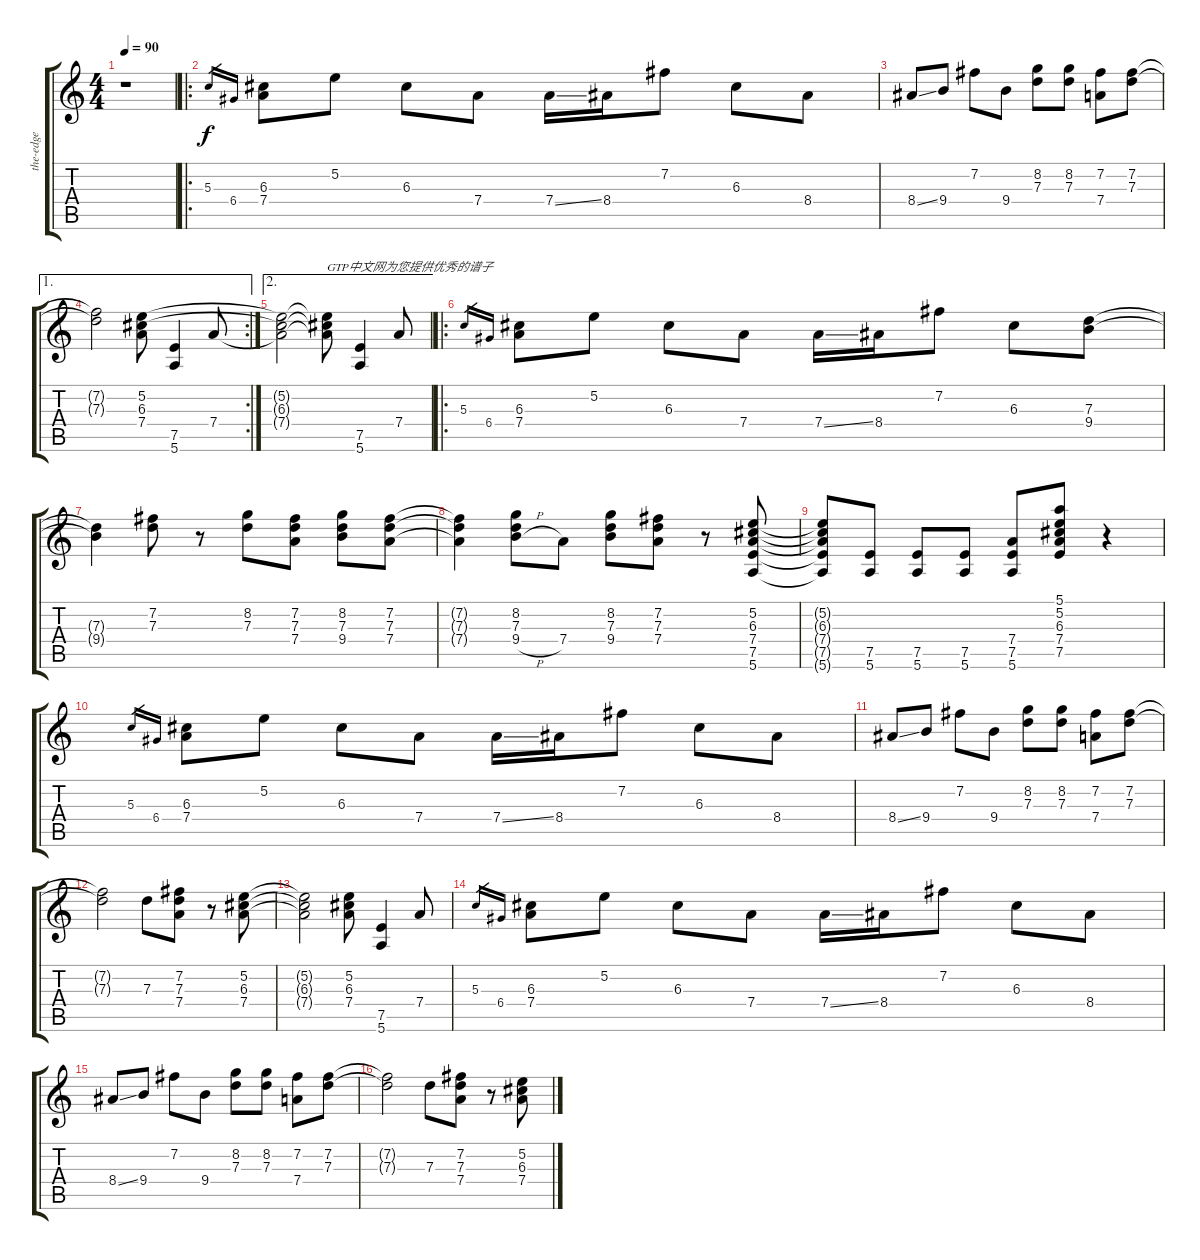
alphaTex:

\track ("the-edge" "the-edge") {instrument electricguitarjazz}
\staff {score tabs}
\tuning (E4 B3 G3 D3 A2 E2) {hide}
\ts (4 4)
\tempo 90
\clef g2
\ks c
r.1{dy f instrument electricguitarjazz} |
\ro
5.3.16{gr} 6.4.16{gr} (6.3 7.4).8 5.2.8 6.3.8 7.4.8 7.4{ss}.16 8.4.16 7.2.8 6.3.8 8.4.8 |
8.4{ss}.8 9.4.8 7.2.8 9.4.8 (8.2 7.3).8 (8.2 7.3).8 (7.2 7.4).8 (7.2 7.3).8 |
\ae 1
\rc 2
(7.2{t} 7.3{t}).2 (5.2 6.3 7.4).8 (7.5 5.6).4 7.4.8 |
\ae 2
(5.2{t} 6.3{t} 7.4{t}).2 (5.2{t} 6.3{t} 7.4{t}).8{txt "GTP中文网为您提供优秀的谱子"} (7.5 5.6).4 7.4.8 |
\ro
5.3.16{gr} 6.4.16{gr} (6.3 7.4).8 5.2.8 6.3.8 7.4.8 7.4{ss}.16 8.4.16 7.2.8 6.3.8 (7.3 9.4).8 |
(7.3{t} 9.4{t}).4 (7.2 7.3).8 r.8 (8.2 7.3).8 (7.2 7.3 7.4).8 (8.2 7.3 9.4).8 (7.2 7.3 7.4).8 |
(7.2{t} 7.3{t} 7.4{t}).4 (8.2 7.3 9.4{h}).8 7.4.8 (8.2 7.3 9.4).8 (7.2 7.3 7.4).8 r.8 (5.2 6.3 7.4 7.5 5.6).8 |
(5.2{t} 6.3{t} 7.4{t} 7.5{t} 5.6{t}).8 (7.5 5.6).8 (7.5 5.6).8 (7.5 5.6).8 (7.4 7.5 5.6).8 (5.1 5.2 6.3 7.4 7.5).8 r.4 |
5.3.16{gr} 6.4.16{gr} (6.3 7.4).8 5.2.8 6.3.8 7.4.8 7.4{ss}.16 8.4.16 7.2.8 6.3.8 8.4.8 |
8.4{ss}.8 9.4.8 7.2.8 9.4.8 (8.2 7.3).8 (8.2 7.3).8 (7.2 7.4).8 (7.2 7.3).8 |
(7.2{t} 7.3{t}).2 7.3.8 (7.2 7.3 7.4).8 r.8 (5.2 6.3 7.4).8 |
(5.2{t} 6.3{t} 7.4{t}).2 (5.2 6.3 7.4).8 (7.5 5.6).4 7.4.8 |
5.3.16{gr} 6.4.16{gr} (6.3 7.4).8 5.2.8 6.3.8 7.4.8 7.4{ss}.16 8.4.16 7.2.8 6.3.8 8.4.8 |
8.4{ss}.8 9.4.8 7.2.8 9.4.8 (8.2 7.3).8 (8.2 7.3).8 (7.2 7.4).8 (7.2 7.3).8 |
(7.2{t} 7.3{t}).2 7.3.8 (7.2 7.3 7.4).8 r.8 (5.2 6.3 7.4).8
